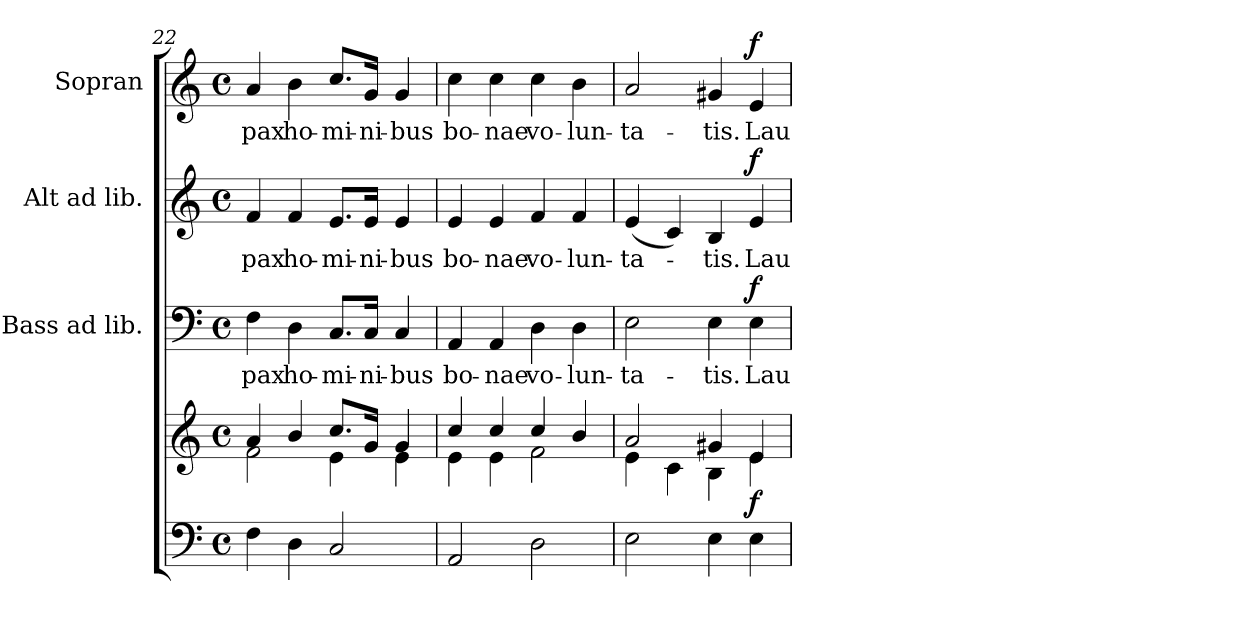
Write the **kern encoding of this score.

**kern	**kern	**dynam	**kern	**text	**dynam	**kern	**text	**dynam	**kern	**text	**dynam
*part4	*part4	*part4	*part3	*part3	*part3	*part2	*part2	*part2	*part1	*part1	*part1
*staff5	*staff4	*staff4/5	*staff3	*staff3	*staff3	*staff2	*staff2	*staff2	*staff1	*staff1	*staff1
*	*	*	*I"Bass ad lib.	*	*	*I"Alt ad lib.	*	*	*I"Sopran	*	*
*	*	*	*I'B.	*	*	*I'A.	*	*	*I'S.	*	*
*clefF4	*clefG2	*	*clefF4	*	*	*clefG2	*	*	*clefG2	*	*
*k[]	*k[]	*	*k[]	*	*	*k[]	*	*	*k[]	*	*
*C:	*C:	*	*C:	*	*	*C:	*	*	*C:	*	*
*M4/4	*M4/4	*	*M4/4	*	*	*M4/4	*	*	*M4/4	*	*
*met(c)	*met(c)	*	*met(c)	*	*	*met(c)	*	*	*met(c)	*	*
=22	=22	=22	=22	=22	=22	=22	=22	=22	=22	=22	=22
*	*^	*	*	*	*	*	*	*	*	*	*
!	!	!	!	!	!LO:LY:b	!	!	!LO:LY:b	!	!	!LO:LY:b	!
4F\	4a/	2f\	.	4F\	pax	.	4f/	pax	.	4a/	pax	.
!	!	!	!	!	!LO:LY:b	!	!	!LO:LY:b	!	!	!LO:LY:b	!
4D\	4b/	.	.	4D\	ho-	.	4f/	ho-	.	4b\	ho-	.
!	!	!	!	!	!LO:LY:b	!	!	!LO:LY:b	!	!	!LO:LY:b	!
2C/	8.cc/L	4e\	.	8.C/L	-mi-	.	8.e/L	-mi-	.	8.cc/L	-mi-	.
!	!	!	!	!	!LO:LY:b	!	!	!LO:LY:b	!	!	!LO:LY:b	!
.	16g/Jk	.	.	16C/Jk	-ni-	.	16e/Jk	-ni-	.	16g/Jk	-ni-	.
!	!	!	!	!	!LO:LY:b	!	!	!LO:LY:b	!	!	!LO:LY:b	!
.	4g/	4e\	.	4C/	-bus	.	4e/	-bus	.	4g/	-bus	.
=23	=23	=23	=23	=23	=23	=23	=23	=23	=23	=23	=23	=23
!	!	!	!	!	!LO:LY:b	!	!	!LO:LY:b	!	!	!LO:LY:b	!
2AA/	4cc/	4e\	.	4AA/	bo-	.	4e/	bo-	.	4cc\	bo-	.
!	!	!	!	!	!LO:LY:b	!	!	!LO:LY:b	!	!	!LO:LY:b	!
.	4cc/	4e\	.	4AA/	-nae	.	4e/	-nae	.	4cc\	-nae	.
!	!	!	!	!	!LO:LY:b	!	!	!LO:LY:b	!	!	!LO:LY:b	!
2D\	4cc/	2f\	.	4D\	vo-	.	4f/	vo-	.	4cc\	vo-	.
!	!	!	!	!	!LO:LY:b	!	!	!LO:LY:b	!	!	!LO:LY:b	!
.	4b/	.	.	4D\	-lun-	.	4f/	-lun-	.	4b\	-lun-	.
=24	=24	=24	=24	=24	=24	=24	=24	=24	=24	=24	=24	=24
!	!	!	!	!	!LO:LY:b	!	!	!LO:LY:b	!	!	!LO:LY:b	!
2E\	2a/	4e\	.	2E\	-ta-	.	(<4e/	-ta-	.	2a/	-ta-	.
.	.	4c\	.	.	.	.	4c/)	.	.	.	.	.
!	!	!	!	!	!LO:LY:b	!	!	!LO:LY:b	!	!	!LO:LY:b	!
4E\	4g#X/	4B\	.	4E\	-tis.	.	4B/	-tis.	.	4g#X/	-tis.	.
!	!	!	!LO:DY:b	!	!LO:LY:b	!LO:DY:a	!	!LO:LY:b	!LO:DY:a	!	!LO:LY:b	!LO:DY:a
4E\	4e/	4e\	f	4E\	Lau-	f	4e/	Lau-	f	4e/	Lau-	f
*	*v	*v	*	*	*	*	*	*	*	*	*	*
=	=	=	=	=	=	=	=	=	=	=	=
*-	*-	*-	*-	*-	*-	*-	*-	*-	*-	*-	*-
